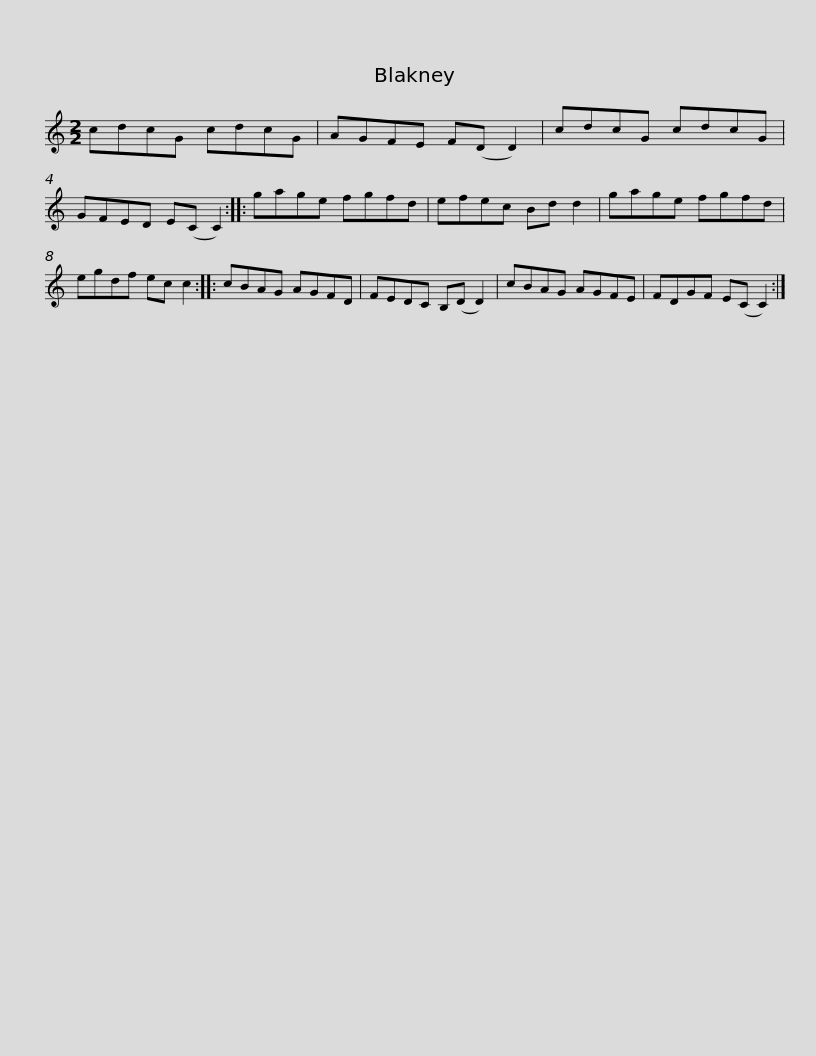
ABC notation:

X:1
L:1/8
M:2/2
I:linebreak $
K:C
V:1 treble
V:1
 cdcG cdcG | AGFE F(D D2) | cdcG cdcG | GFED E(C C2) :: gage fgfd |$ %5
 efec Bd d2 | gage fgfd | egdf ec c2 :: cBAG AGFD | FEDC B,(D D2) | %10
 cBAG AGFE |$ FDGF E(C C2) :| %12
